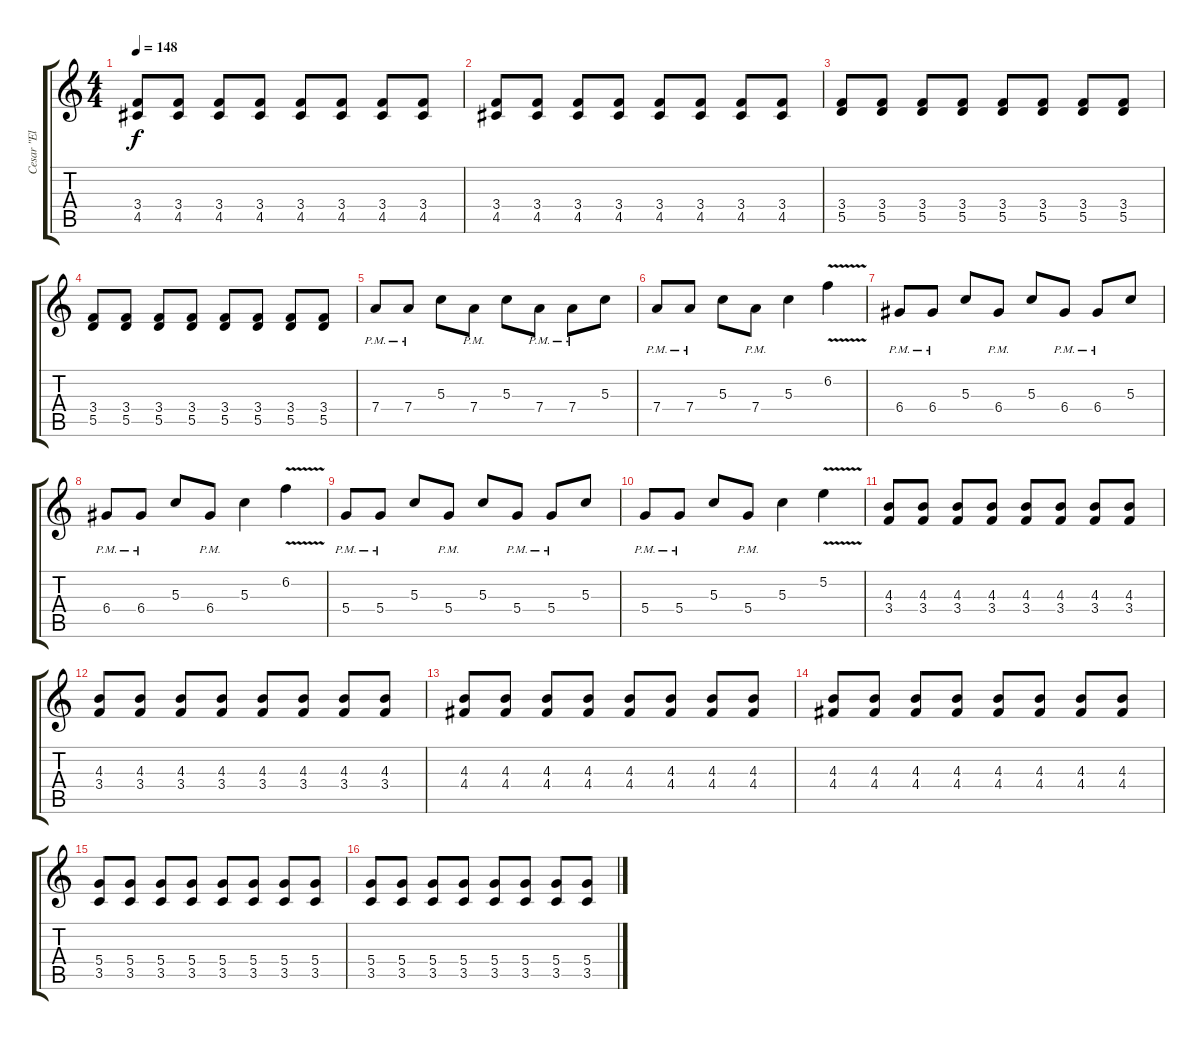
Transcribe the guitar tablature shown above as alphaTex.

\track ("Cesar \"El Vampiro\"" "Cesar \"El ") {instrument distortionguitar}
\staff {score tabs}
\tuning (E4 B3 G3 D3 A2 E2) {hide}
\ts (4 4)
\tempo 148
\clef g2
\ks c
(3.4 4.5).8{dy f} (3.4 4.5).8 (3.4 4.5).8 (3.4 4.5).8 (3.4 4.5).8 (3.4 4.5).8 (3.4 4.5).8 (3.4 4.5).8 |
(3.4 4.5).8 (3.4 4.5).8 (3.4 4.5).8 (3.4 4.5).8 (3.4 4.5).8 (3.4 4.5).8 (3.4 4.5).8 (3.4 4.5).8 |
(3.4 5.5).8 (3.4 5.5).8 (3.4 5.5).8 (3.4 5.5).8 (3.4 5.5).8 (3.4 5.5).8 (3.4 5.5).8 (3.4 5.5).8 |
(3.4 5.5).8 (3.4 5.5).8 (3.4 5.5).8 (3.4 5.5).8 (3.4 5.5).8 (3.4 5.5).8 (3.4 5.5).8 (3.4 5.5).8 |
7.4{pm}.8 7.4{pm}.8 5.3.8 7.4{pm}.8 5.3.8 7.4{pm}.8 7.4{pm}.8 5.3.8 |
7.4{pm}.8 7.4{pm}.8 5.3.8 7.4{pm}.8 5.3.4 6.2{v}.4 |
6.4{pm}.8 6.4{pm}.8 5.3.8 6.4{pm}.8 5.3.8 6.4{pm}.8 6.4{pm}.8 5.3.8 |
6.4{pm}.8 6.4{pm}.8 5.3.8 6.4{pm}.8 5.3.4 6.2{v}.4 |
5.4{pm}.8 5.4{pm}.8 5.3.8 5.4{pm}.8 5.3.8 5.4{pm}.8 5.4{pm}.8 5.3.8 |
5.4{pm}.8 5.4{pm}.8 5.3.8 5.4{pm}.8 5.3.4 5.2{v}.4 |
(4.3 3.4).8 (4.3 3.4).8 (4.3 3.4).8 (4.3 3.4).8 (4.3 3.4).8 (4.3 3.4).8 (4.3 3.4).8 (4.3 3.4).8 |
(4.3 3.4).8 (4.3 3.4).8 (4.3 3.4).8 (4.3 3.4).8 (4.3 3.4).8 (4.3 3.4).8 (4.3 3.4).8 (4.3 3.4).8 |
(4.3 4.4).8 (4.3 4.4).8 (4.3 4.4).8 (4.3 4.4).8 (4.3 4.4).8 (4.3 4.4).8 (4.3 4.4).8 (4.3 4.4).8 |
(4.3 4.4).8 (4.3 4.4).8 (4.3 4.4).8 (4.3 4.4).8 (4.3 4.4).8 (4.3 4.4).8 (4.3 4.4).8 (4.3 4.4).8 |
(5.4 3.5).8 (5.4 3.5).8 (5.4 3.5).8 (5.4 3.5).8 (5.4 3.5).8 (5.4 3.5).8 (5.4 3.5).8 (5.4 3.5).8 |
(5.4 3.5).8 (5.4 3.5).8 (5.4 3.5).8 (5.4 3.5).8 (5.4 3.5).8 (5.4 3.5).8 (5.4 3.5).8 (5.4 3.5).8
